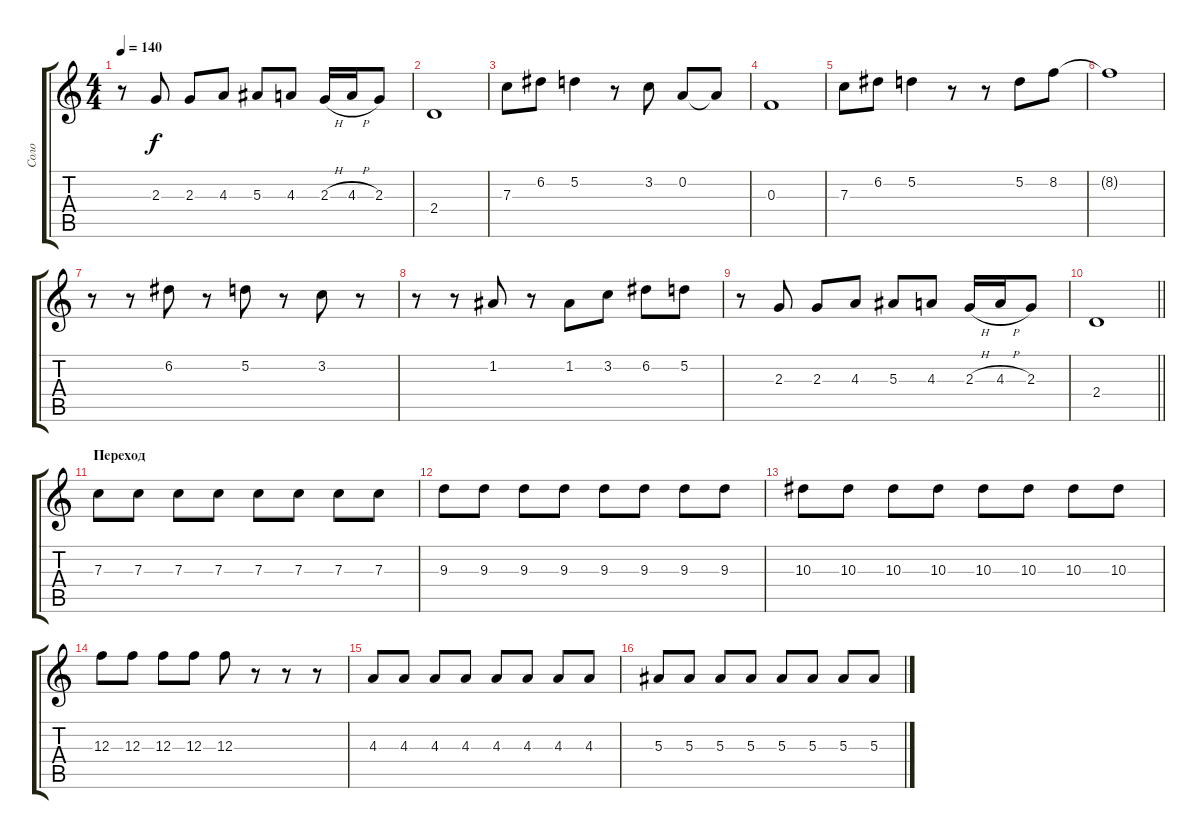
\track ("Соло" "Соло") {instrument distortionguitar}
\staff {score tabs}
\tuning (D4 A3 F3 C3 G2 D2) {hide}
\ts (4 4)
\tempo 140
\clef g2
\ks c
r.8{dy f} 2.3.8 2.3.8 4.3.8 5.3.8 4.3.8 2.3{h}.16 4.3{h}.16 2.3.8 |
2.4.1 |
7.3.8{instrument electricguitarmuted} 6.2.8 5.2.4 r.8 3.2.8 0.2.8 0.2{t}.8 |
0.3.1 |
7.3.8{instrument electricguitarmuted} 6.2.8 5.2.4 r.8 r.8 5.2.8 8.2.8 |
8.2{t}.1 |
r.8{instrument distortionguitar} r.8 6.2.8 r.8 5.2.8 r.8 3.2.8 r.8 |
r.8 r.8 1.2.8 r.8 1.2.8 3.2.8 6.2.8 5.2.8 |
r.8 2.3.8 2.3.8 4.3.8 5.3.8 4.3.8 2.3{h}.16 4.3{h}.16 2.3.8 |
\barLineRight lightlight
2.4.1 |
\section ("" "Переход")
7.3.8 7.3.8 7.3.8 7.3.8 7.3.8 7.3.8 7.3.8 7.3.8 |
9.3.8 9.3.8 9.3.8 9.3.8 9.3.8 9.3.8 9.3.8 9.3.8 |
10.3.8 10.3.8 10.3.8 10.3.8 10.3.8 10.3.8 10.3.8 10.3.8 |
12.3.8 12.3.8 12.3.8 12.3.8 12.3.8 r.8 r.8 r.8 |
4.3.8 4.3.8 4.3.8 4.3.8 4.3.8 4.3.8 4.3.8 4.3.8 |
5.3.8 5.3.8 5.3.8 5.3.8 5.3.8 5.3.8 5.3.8 5.3.8
